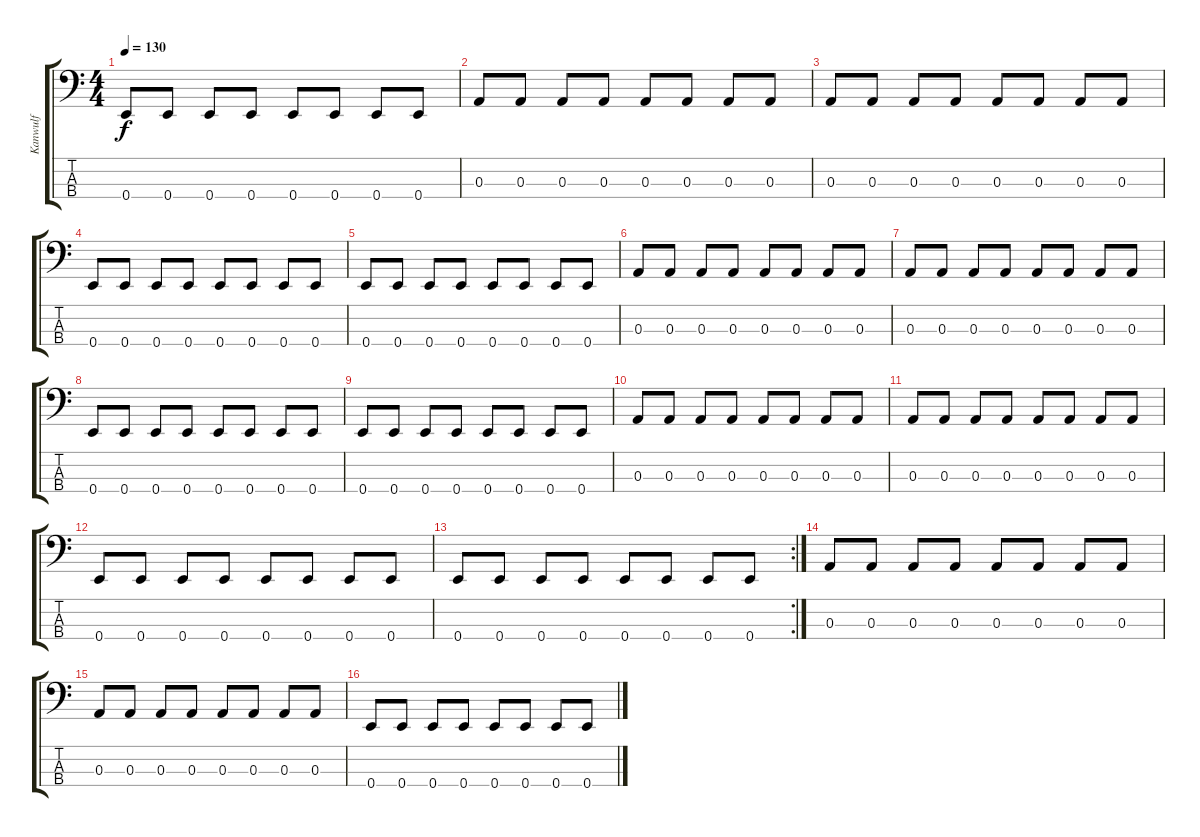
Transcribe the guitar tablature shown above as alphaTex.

\track ("Kanwulf" "Kanwulf") {instrument electricbasspick}
\staff {score tabs}
\tuning (G2 D2 A1 E1) {hide}
\ts (4 4)
\tempo 130
\clef f4
\ks c
0.4.8{dy f} 0.4.8 0.4.8 0.4.8 0.4.8 0.4.8 0.4.8 0.4.8 |
0.3.8 0.3.8 0.3.8 0.3.8 0.3.8 0.3.8 0.3.8 0.3.8 |
0.3.8 0.3.8 0.3.8 0.3.8 0.3.8 0.3.8 0.3.8 0.3.8 |
0.4.8 0.4.8 0.4.8 0.4.8 0.4.8 0.4.8 0.4.8 0.4.8 |
0.4.8 0.4.8 0.4.8 0.4.8 0.4.8 0.4.8 0.4.8 0.4.8 |
0.3.8 0.3.8 0.3.8 0.3.8 0.3.8 0.3.8 0.3.8 0.3.8 |
0.3.8 0.3.8 0.3.8 0.3.8 0.3.8 0.3.8 0.3.8 0.3.8 |
0.4.8 0.4.8 0.4.8 0.4.8 0.4.8 0.4.8 0.4.8 0.4.8 |
0.4.8 0.4.8 0.4.8 0.4.8 0.4.8 0.4.8 0.4.8 0.4.8 |
0.3.8 0.3.8 0.3.8 0.3.8 0.3.8 0.3.8 0.3.8 0.3.8 |
0.3.8 0.3.8 0.3.8 0.3.8 0.3.8 0.3.8 0.3.8 0.3.8 |
0.4.8 0.4.8 0.4.8 0.4.8 0.4.8 0.4.8 0.4.8 0.4.8 |
\rc 2
0.4.8 0.4.8 0.4.8 0.4.8 0.4.8 0.4.8 0.4.8 0.4.8 |
0.3.8 0.3.8 0.3.8 0.3.8 0.3.8 0.3.8 0.3.8 0.3.8 |
0.3.8 0.3.8 0.3.8 0.3.8 0.3.8 0.3.8 0.3.8 0.3.8 |
0.4.8 0.4.8 0.4.8 0.4.8 0.4.8 0.4.8 0.4.8 0.4.8
